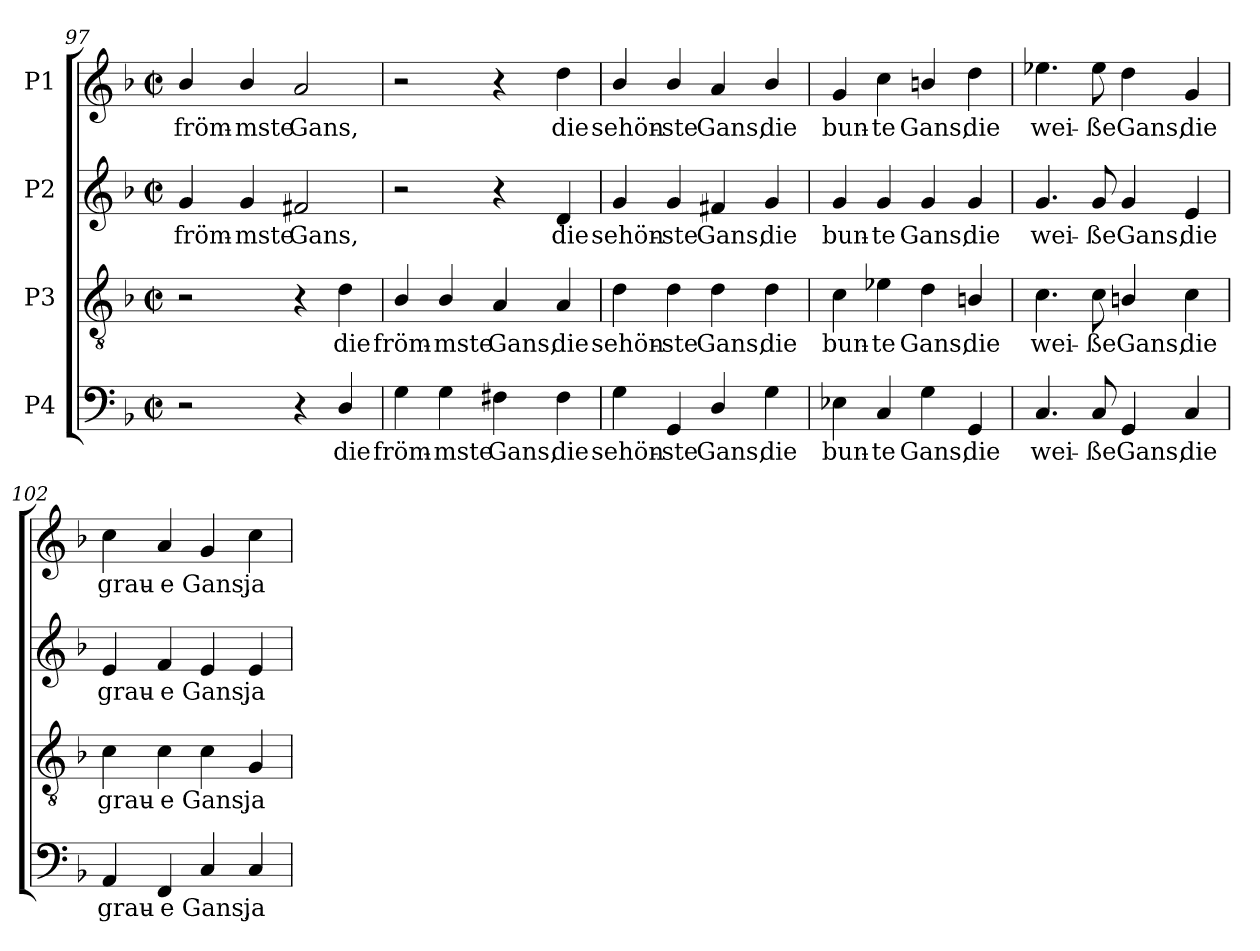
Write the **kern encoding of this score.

**kern	**text	**kern	**text	**kern	**text	**kern	**text
*part4	*part4	*part3	*part3	*part2	*part2	*part1	*part1
*staff4	*staff4	*staff3	*staff3	*staff2	*staff2	*staff1	*staff1
*I"P4	*	*I"P3	*	*I"P2	*	*I"P1	*
*clefF4	*	*clefGv2	*	*clefG2	*	*clefG2	*
*	*	*ITrd7c12	*	*	*	*	*
*k[b-]	*	*k[b-]	*	*k[b-]	*	*k[b-]	*
*F:	*	*F:	*	*F:	*	*F:	*
*M2/2	*	*M2/2	*	*M2/2	*	*M2/2	*
*met(c|)	*	*met(c|)	*	*met(c|)	*	*met(c|)	*
=97	=97	=97	=97	=97	=97	=97	=97
!	!	!	!	!	!LO:LY:b:color=#000000	!	!
!	!	!	!	!	!	!	!LO:LY:b:color=#000000
2r	.	2r	.	4gi/	fröm-	4b-i/	fröm-
!	!	!	!	!	!LO:LY:b:color=#000000	!	!
!	!	!	!	!	!	!	!LO:LY:b:color=#000000
.	.	.	.	4gi/	-mste	4b-i/	-mste
!	!	!	!	!	!LO:LY:b:color=#000000	!	!
!	!	!	!	!	!	!	!LO:LY:b:color=#000000
4r	.	4r	.	2f#Xi/	Gans,	2ai/	Gans,
!	!LO:LY:b:color=#000000	!	!	!	!	!	!
!	!	!	!LO:LY:b:color=#000000	!	!	!	!
4Di/	die	4Di\	die	.	.	.	.
=98	=98	=98	=98	=98	=98	=98	=98
!	!LO:LY:b:color=#000000	!	!	!	!	!	!
!	!	!	!LO:LY:b:color=#000000	!	!	!	!
4Gi\	fröm-	4BB-i/	fröm-	2r	.	2r	.
!	!LO:LY:b:color=#000000	!	!	!	!	!	!
!	!	!	!LO:LY:b:color=#000000	!	!	!	!
4Gi\	-mste	4BB-i/	-mste	.	.	.	.
!	!LO:LY:b:color=#000000	!	!	!	!	!	!
!	!	!	!LO:LY:b:color=#000000	!	!	!	!
4F#Xi\	Gans,	4AAi/	Gans,	4r	.	4r	.
!	!LO:LY:b:color=#000000	!	!	!	!	!	!
!	!	!	!LO:LY:b:color=#000000	!	!	!	!
!	!	!	!	!	!LO:LY:b:color=#000000	!	!
!	!	!	!	!	!	!	!LO:LY:b:color=#000000
4F#i\	die	4AAi/	die	4di/	die	4ddi\	die
=99	=99	=99	=99	=99	=99	=99	=99
!	!LO:LY:b:color=#000000	!	!	!	!	!	!
!	!	!	!LO:LY:b:color=#000000	!	!	!	!
!	!	!	!	!	!LO:LY:b:color=#000000	!	!
!	!	!	!	!	!	!	!LO:LY:b:color=#000000
4Gi\	sehön-	4Di\	sehön-	4gi/	sehön-	4b-i/	sehön-
!	!LO:LY:b:color=#000000	!	!	!	!	!	!
!	!	!	!LO:LY:b:color=#000000	!	!	!	!
!	!	!	!	!	!LO:LY:b:color=#000000	!	!
!	!	!	!	!	!	!	!LO:LY:b:color=#000000
4GGi/	-ste	4Di\	-ste	4gi/	-ste	4b-i/	-ste
!	!LO:LY:b:color=#000000	!	!	!	!	!	!
!	!	!	!LO:LY:b:color=#000000	!	!	!	!
!	!	!	!	!	!LO:LY:b:color=#000000	!	!
!	!	!	!	!	!	!	!LO:LY:b:color=#000000
4Di/	Gans,	4Di\	Gans,	4f#Xi/	Gans,	4ai/	Gans,
!	!LO:LY:b:color=#000000	!	!	!	!	!	!
!	!	!	!LO:LY:b:color=#000000	!	!	!	!
!	!	!	!	!	!LO:LY:b:color=#000000	!	!
!	!	!	!	!	!	!	!LO:LY:b:color=#000000
4Gi\	die	4Di\	die	4gi/	die	4b-i/	die
=100	=100	=100	=100	=100	=100	=100	=100
!	!LO:LY:b:color=#000000	!	!	!	!	!	!
!	!	!	!LO:LY:b:color=#000000	!	!	!	!
!	!	!	!	!	!LO:LY:b:color=#000000	!	!
!	!	!	!	!	!	!	!LO:LY:b:color=#000000
4E-Xi\	bun-	4Ci\	bun-	4gi/	bun-	4gi/	bun-
!	!LO:LY:b:color=#000000	!	!	!	!	!	!
!	!	!	!LO:LY:b:color=#000000	!	!	!	!
!	!	!	!	!	!LO:LY:b:color=#000000	!	!
!	!	!	!	!	!	!	!LO:LY:b:color=#000000
4Ci/	-te	4E-Xi\	-te	4gi/	-te	4cci\	-te
!	!LO:LY:b:color=#000000	!	!	!	!	!	!
!	!	!	!LO:LY:b:color=#000000	!	!	!	!
!	!	!	!	!	!LO:LY:b:color=#000000	!	!
!	!	!	!	!	!	!	!LO:LY:b:color=#000000
4Gi\	Gans,	4Di\	Gans,	4gi/	Gans,	4bni/	Gans,
!	!LO:LY:b:color=#000000	!	!	!	!	!	!
!	!	!	!LO:LY:b:color=#000000	!	!	!	!
!	!	!	!	!	!LO:LY:b:color=#000000	!	!
!	!	!	!	!	!	!	!LO:LY:b:color=#000000
4GGi/	die	4BBni/	die	4gi/	die	4ddi\	die
=101	=101	=101	=101	=101	=101	=101	=101
!	!LO:LY:b:color=#000000	!	!	!	!	!	!
!	!	!	!LO:LY:b:color=#000000	!	!	!	!
!	!	!	!	!	!LO:LY:b:color=#000000	!	!
!	!	!	!	!	!	!	!LO:LY:b:color=#000000
4.Ci/	wei-	4.Ci\	wei-	4.gi/	wei-	4.ee-Xi\	wei-
!	!LO:LY:b:color=#000000	!	!	!	!	!	!
!	!	!	!LO:LY:b:color=#000000	!	!	!	!
!	!	!	!	!	!LO:LY:b:color=#000000	!	!
!	!	!	!	!	!	!	!LO:LY:b:color=#000000
8Ci/	-ße	8Ci\	-ße	8gi/	-ße	8ee-i\	-ße
!	!LO:LY:b:color=#000000	!	!	!	!	!	!
!	!	!	!LO:LY:b:color=#000000	!	!	!	!
!	!	!	!	!	!LO:LY:b:color=#000000	!	!
!	!	!	!	!	!	!	!LO:LY:b:color=#000000
4GGi/	Gans,	4BBni/	Gans,	4gi/	Gans,	4ddi\	Gans,
!	!LO:LY:b:color=#000000	!	!	!	!	!	!
!	!	!	!LO:LY:b:color=#000000	!	!	!	!
!	!	!	!	!	!LO:LY:b:color=#000000	!	!
!	!	!	!	!	!	!	!LO:LY:b:color=#000000
4Ci/	die	4Ci\	die	4ei/	die	4gi/	die
!!LO:LB:g=z
=102	=102	=102	=102	=102	=102	=102	=102
!	!LO:LY:b:color=#000000	!	!	!	!	!	!
!	!	!	!LO:LY:b:color=#000000	!	!	!	!
!	!	!	!	!	!LO:LY:b:color=#000000	!	!
!	!	!	!	!	!	!	!LO:LY:b:color=#000000
4AAi/	grau-	4Ci\	grau-	4ei/	grau-	4cci\	grau-
!	!LO:LY:b:color=#000000	!	!	!	!	!	!
!	!	!	!LO:LY:b:color=#000000	!	!	!	!
!	!	!	!	!	!LO:LY:b:color=#000000	!	!
!	!	!	!	!	!	!	!LO:LY:b:color=#000000
4FFi/	-e	4Ci\	-e	4fi/	-e	4ai/	-e
!	!LO:LY:b:color=#000000	!	!	!	!	!	!
!	!	!	!LO:LY:b:color=#000000	!	!	!	!
!	!	!	!	!	!LO:LY:b:color=#000000	!	!
!	!	!	!	!	!	!	!LO:LY:b:color=#000000
4Ci/	Gans,	4Ci\	Gans,	4ei/	Gans,	4gi/	Gans,
!	!LO:LY:b:color=#000000	!	!	!	!	!	!
!	!	!	!LO:LY:b:color=#000000	!	!	!	!
!	!	!	!	!	!LO:LY:b:color=#000000	!	!
!	!	!	!	!	!	!	!LO:LY:b:color=#000000
4Ci/	ja	4GGi/	ja	4ei/	ja	4cci\	ja
=	=	=	=	=	=	=	=
*-	*-	*-	*-	*-	*-	*-	*-
